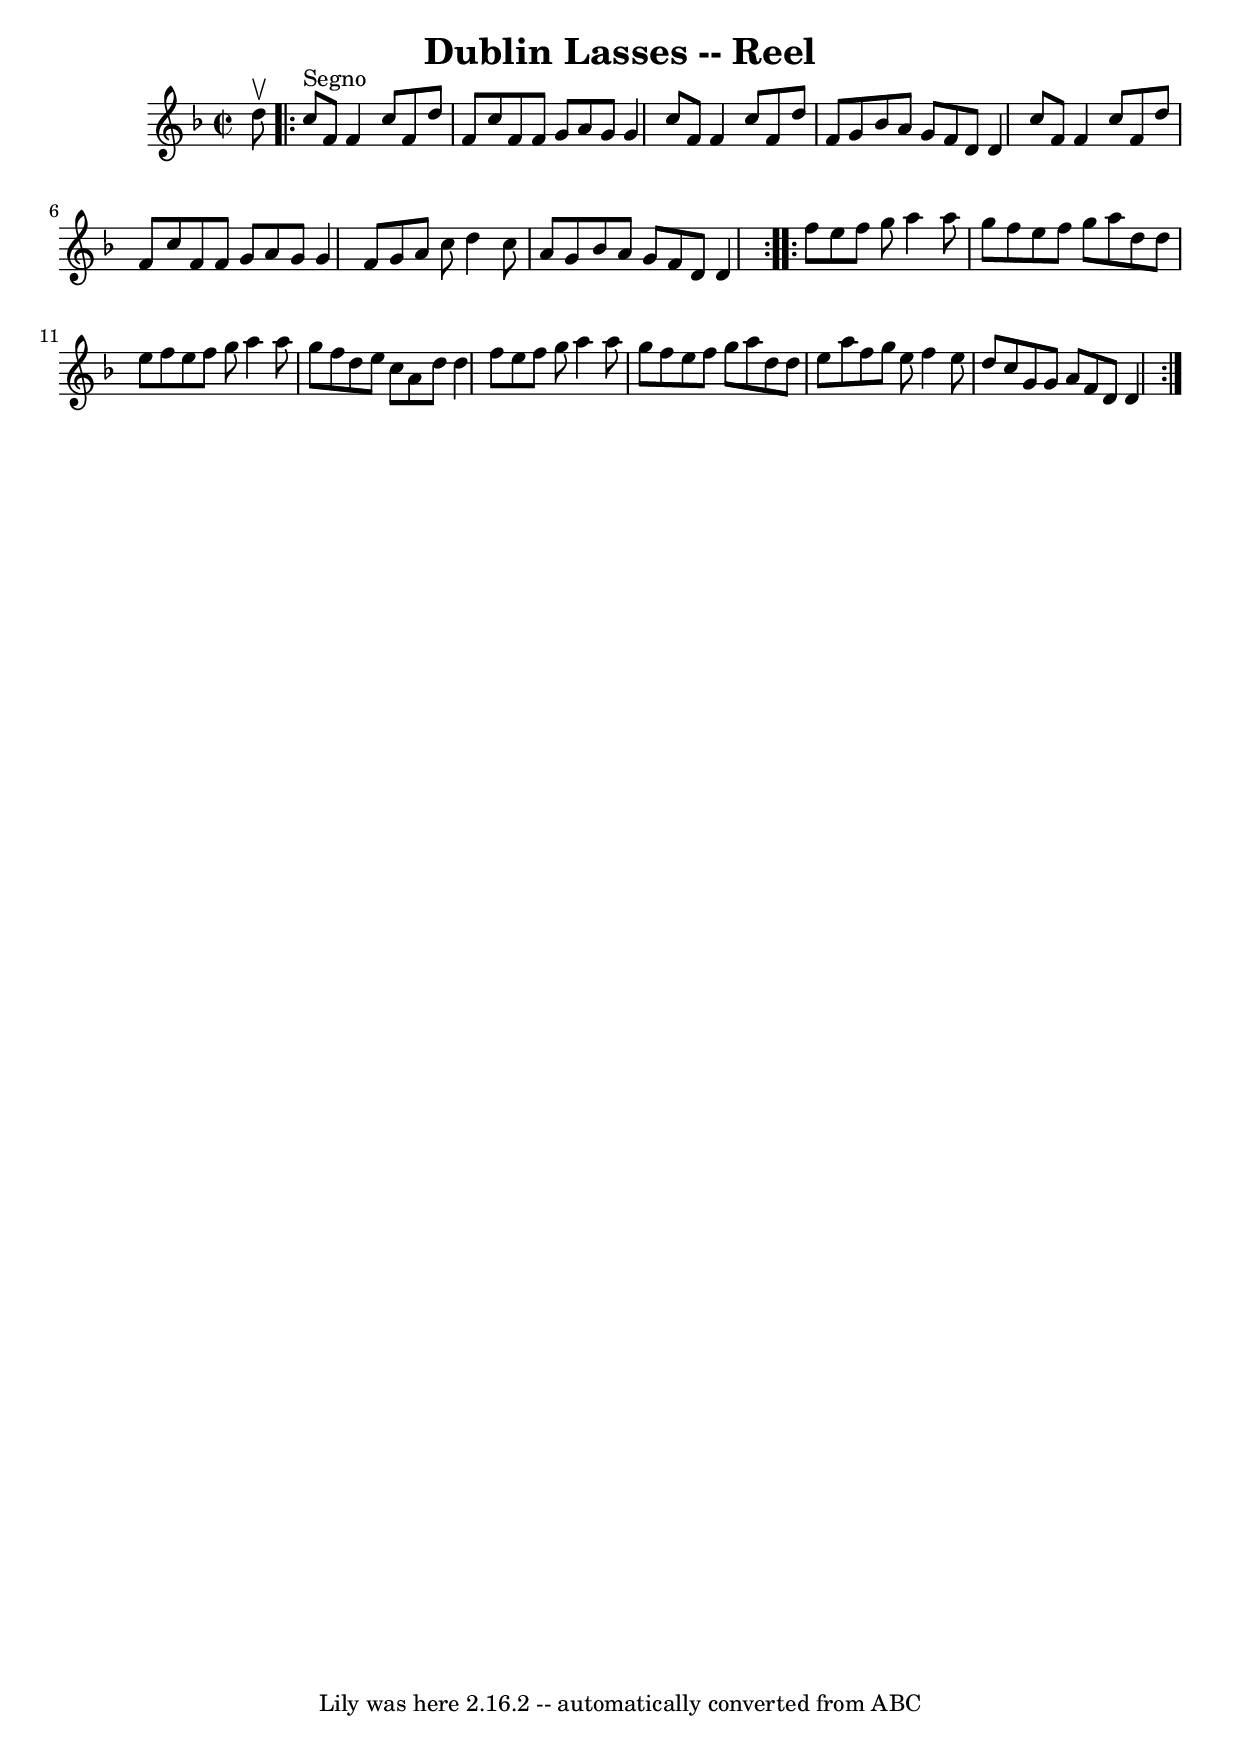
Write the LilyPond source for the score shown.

\version "2.7.40"
\include "Mammoth.ily"
\header {
	%% book = "Ryan's Mammoth Collection"
	crossRefNumber = "1"
	footnotes = ""
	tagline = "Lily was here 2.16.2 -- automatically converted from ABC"
	title = "Dublin Lasses -- Reel"
}
voicedefault =  {


\override Staff.TimeSignature #'style = #'C
 \time 2/2 
\key f \major d''8^\upbow   \repeat volta 2 { c''8^"Segno"   
f'8 f'4 c''8 f'8 d''8 f'8  |
 c''8 f'8 f'8 g'8  
 a'8 g'8 g'4  |
 c''8 f'8 f'4 c''8 f'8 d''8    
f'8  |
 g'8 bes'8 a'8 g'8 f'8 d'8 d'4  |
     
c''8 f'8 f'4 c''8 f'8 d''8 f'8  |
 c''8 f'8 f'8 
 g'8 a'8 g'8 g'4  |
 f'8 g'8 a'8 c''8 d''4    
c''8 a'8  |
 g'8 bes'8 a'8 g'8 f'8 d'8 d'4  
} \repeat volta 2 { f''8 e''8 f''8 g''8 a''4 a''8 g''8  
|
 f''8 e''8 f''8 g''8 a''8 d''8 d''8 e''8  
|
 f''8 e''8 f''8 g''8 a''4 a''8 g''8  |
   
f''8 d''8 e''8 c''8 a'8 d''8 d''4  |
 f''8 e''8  
 f''8 g''8 a''4 a''8 g''8  |
 f''8 e''8 f''8 g''8 
 a''8 d''8 d''8 e''8  |
 a''8 f''8 g''8 e''8    
f''4 e''8 d''8  |
 c''8 g'8 g'8 a'8 f'8 d'8 d'4 
   }
}

\score{
    <<

	\context Staff="default"
	{
	    \voicedefault 
	}

    >>
	\layout {
	}
	\midi {}
}
